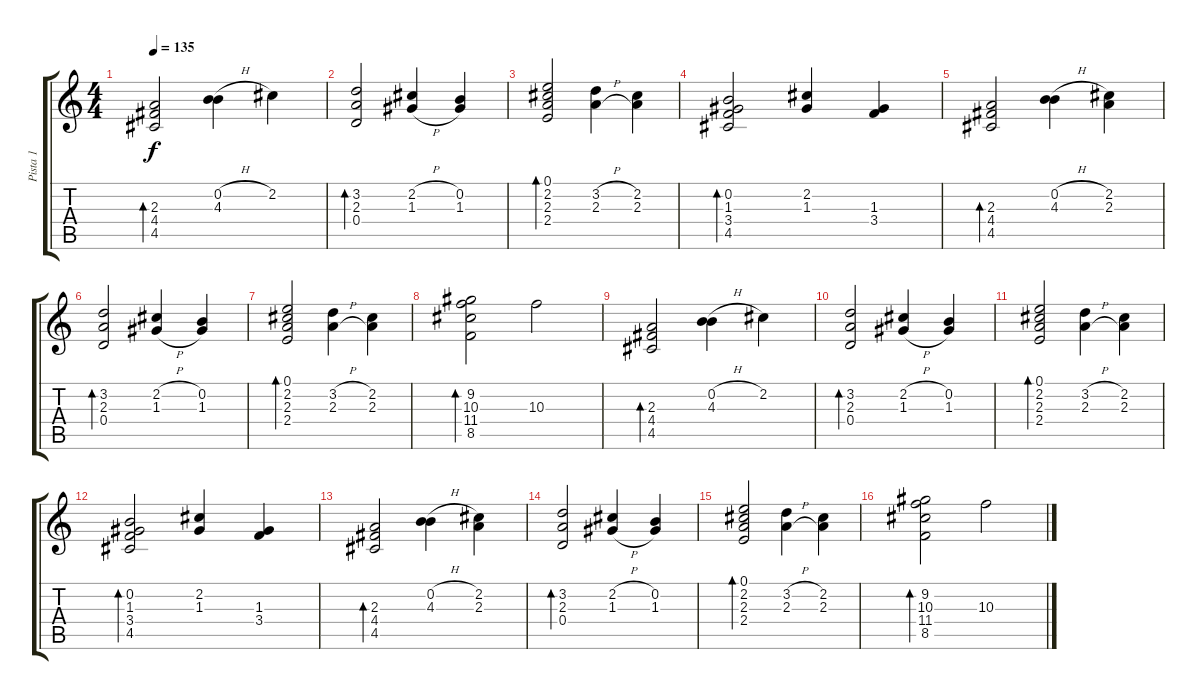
\track ("Pista 1" "Pista 1") {instrument acousticguitarnylon}
\staff {score tabs}
\tuning (E4 B3 G3 D3 A2 E2) {hide}
\ts (4 4)
\tempo 135
\clef g2
\ks c
(2.3 4.4 4.5).2{bd 120 dy f} (0.2{h} 4.3).4 2.2.4 |
(3.2 2.3 0.4).2{bd 120} (2.2{h} 1.3{h}).4 (0.2 1.3).4 |
(0.1 2.2 2.3 2.4).2{bd 120} (3.2{h} 2.3{h}).4 (2.2 2.3).4 |
(0.2 1.3 3.4 4.5).2{bd 120} (2.2 1.3).4 (1.3 3.4).4 |
(2.3 4.4 4.5).2{bd 120} (0.2{h} 4.3).4 (2.2 2.3).4 |
(3.2 2.3 0.4).2{bd 120} (2.2{h} 1.3{h}).4 (0.2 1.3).4 |
(0.1 2.2 2.3 2.4).2{bd 120} (3.2{h} 2.3{h}).4 (2.2 2.3).4 |
(9.2 10.3 11.4 8.5).2{bd 240} 10.3.2 |
(2.3 4.4 4.5).2{bd 120} (0.2{h} 4.3).4 2.2.4 |
(3.2 2.3 0.4).2{bd 120} (2.2{h} 1.3{h}).4 (0.2 1.3).4 |
(0.1 2.2 2.3 2.4).2{bd 120} (3.2{h} 2.3{h}).4 (2.2 2.3).4 |
(0.2 1.3 3.4 4.5).2{bd 120} (2.2 1.3).4 (1.3 3.4).4 |
(2.3 4.4 4.5).2{bd 120} (0.2{h} 4.3).4 (2.2 2.3).4 |
(3.2 2.3 0.4).2{bd 120} (2.2{h} 1.3{h}).4 (0.2 1.3).4 |
(0.1 2.2 2.3 2.4).2{bd 120} (3.2{h} 2.3{h}).4 (2.2 2.3).4 |
(9.2 10.3 11.4 8.5).2{bd 240} 10.3.2
